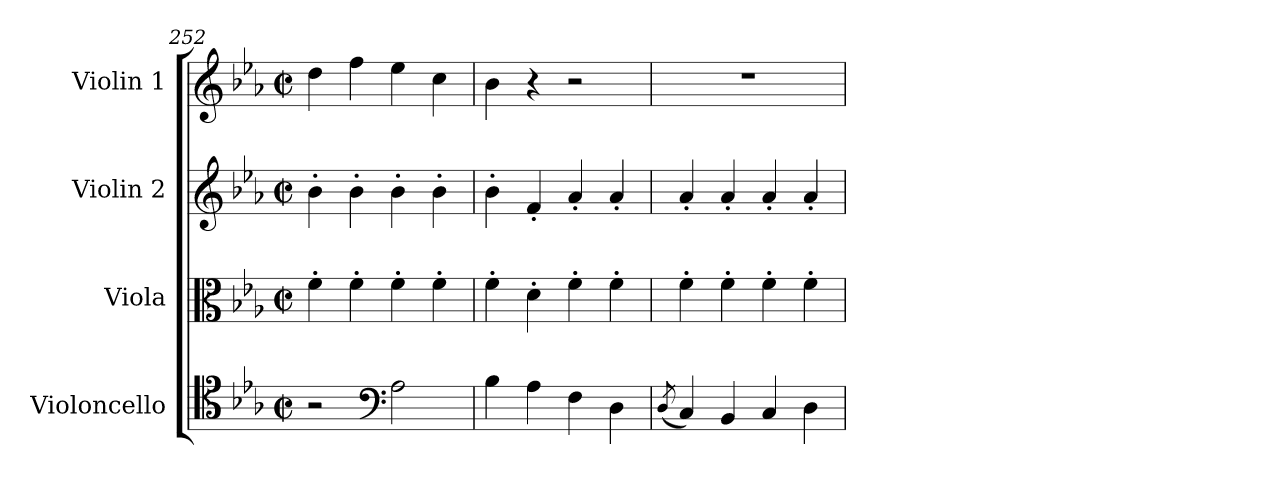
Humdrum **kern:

**kern	**kern	**kern	**kern
*part4	*part3	*part2	*part1
*staff4	*staff3	*staff2	*staff1
*I"Violoncello	*I"Viola	*I"Violin 2	*I"Violin 1
*I'Vc	*I'Vla	*I'Vln	*I'Vln
*clefC4	*clefC3	*clefG2	*clefG2
*k[b-e-a-]	*k[b-e-a-]	*k[b-e-a-]	*k[b-e-a-]
*M2/2	*M2/2	*M2/2	*M2/2
*met(c|)	*met(c|)	*met(c|)	*met(c|)
=252	=252	=252	=252
2r	4f'\	4b-'\	4dd\
.	4f'\	4b-'\	4ff\
*clefF4	*	*	*
2A-\	4f'\	4b-'\	4ee-\
.	4f'\	4b-'\	4cc\
=253	=253	=253	=253
4B-\	4f'\	4b-'\	4b-\
4A-\	4d'\	4f'/	4r
4F\	4f'\	4a-'/	2r
4D\	4f'\	4a-'/	.
=254	=254	=254	=254
(8qD/	.	.	.
4C/)	4f'\	4a-'/	1r
4BB-/	4f'\	4a-'/	.
4C/	4f'\	4a-'/	.
4D\	4f'\	4a-'/	.
=	=	=	=
*-	*-	*-	*-
